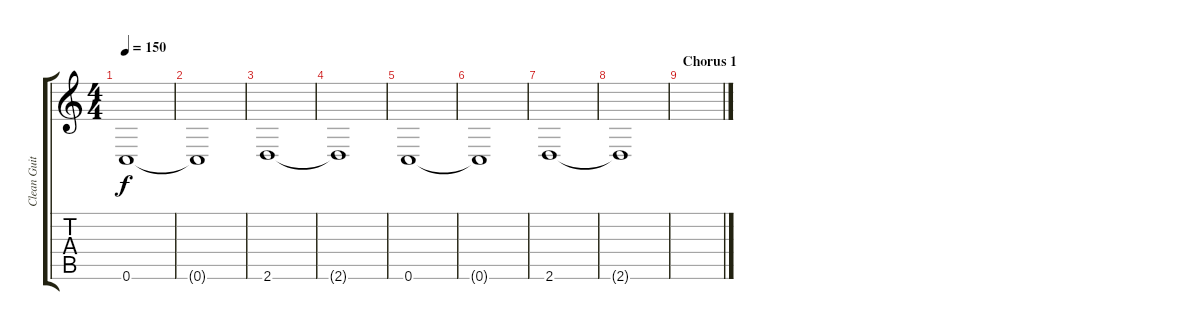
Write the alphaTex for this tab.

\track ("Clean Guitar 2" "Clean Guit") {instrument electricguitarjazz}
\staff {score tabs}
\tuning (D4 A3 F3 C3 G2 C2) {hide}
\ts (4 4)
\tempo 150
\clef g2
\ks c
0.6.1{dy f} |
0.6{t}.1 |
2.6.1 |
2.6{t}.1 |
0.6.1 |
0.6{t}.1 |
2.6.1 |
2.6{t}.1 |
\section ("" "Chorus 1")
